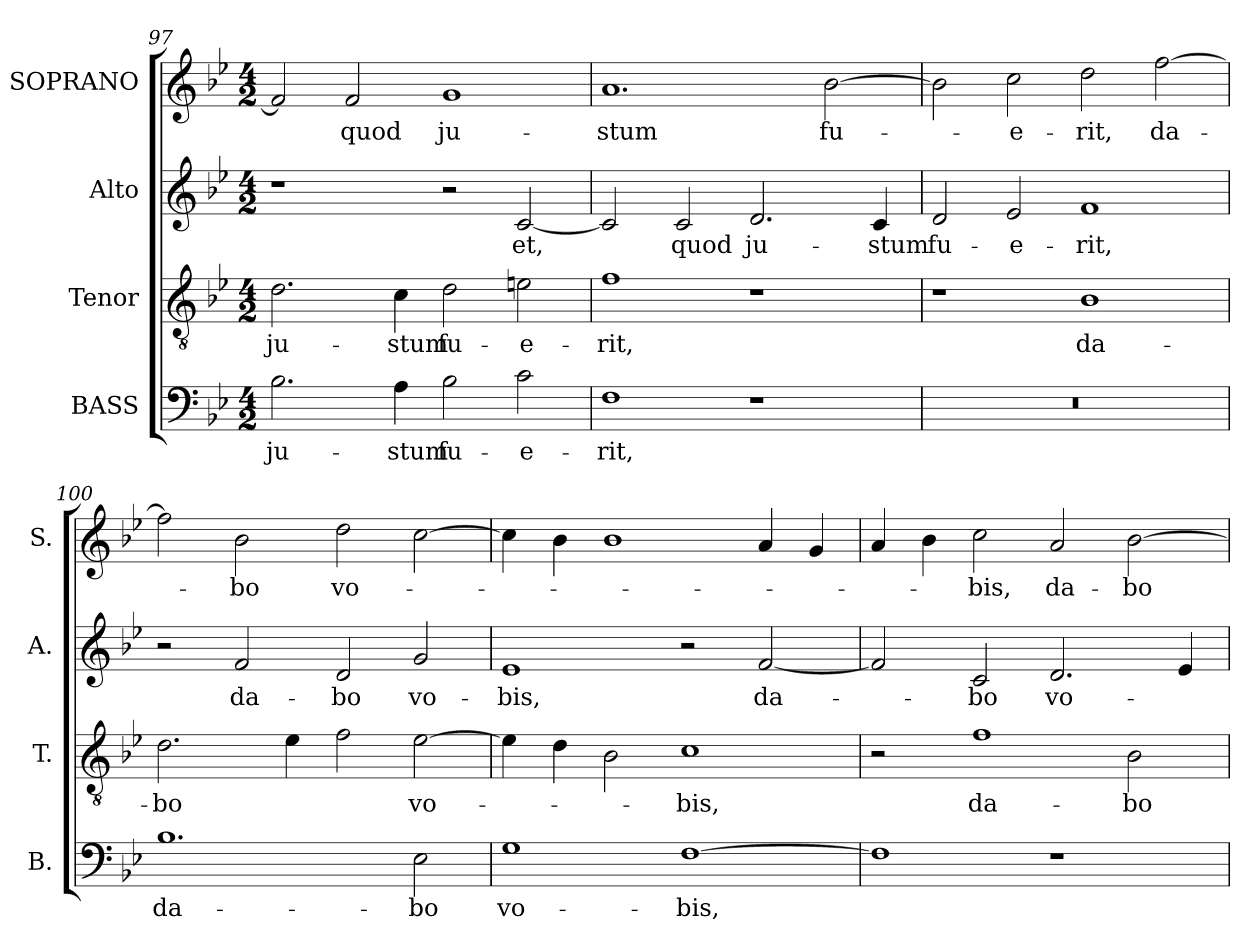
**kern	**text	**kern	**text	**kern	**text	**kern	**text
*part4	*part4	*part3	*part3	*part2	*part2	*part1	*part1
*staff4	*staff4	*staff3	*staff3	*staff2	*staff2	*staff1	*staff1
*I"BASS	*	*I"Tenor	*	*I"Alto	*	*I"SOPRANO	*
*I'B.	*	*I'T.	*	*I'A.	*	*I'S.	*
*clefF4	*	*clefGv2	*	*clefG2	*	*clefG2	*
*	*	*ITrd7c12	*	*	*	*	*
*k[b-e-]	*	*k[b-e-]	*	*k[b-e-]	*	*k[b-e-]	*
*B-:	*	*B-:	*	*B-:	*	*B-:	*
*M4/2	*	*M4/2	*	*M4/2	*	*M4/2	*
=97	=97	=97	=97	=97	=97	=97	=97
!	!LO:LY:b:color=#000000	!	!	!	!	!	!
!	!	!	!LO:LY:b:color=#000000	!	!	!	!
2.B-i\	ju-	2.Di\	ju-	1r	.	2fi/]	.
!	!	!	!	!	!	!	!LO:LY:b:color=#000000
.	.	.	.	.	.	2fi/	quod
!	!LO:LY:b:color=#000000	!	!	!	!	!	!
!	!	!	!LO:LY:b:color=#000000	!	!	!	!
4Ai\	-stum	4Ci\	-stum	.	.	.	.
!	!LO:LY:b:color=#000000	!	!	!	!	!	!
!	!	!	!LO:LY:b:color=#000000	!	!	!	!
!	!	!	!	!	!	!	!LO:LY:b:color=#000000
2B-i\	fu-	2Di\	fu-	2r	.	1gi	ju-
!	!LO:LY:b:color=#000000	!	!	!	!	!	!
!	!	!	!LO:LY:b:color=#000000	!	!	!	!
!	!	!	!	!	!LO:LY:b:color=#000000	!	!
2ci\	-e-	2Eni\	-e-	[2ci/	et,	.	.
=98	=98	=98	=98	=98	=98	=98	=98
!	!LO:LY:b:color=#000000	!	!	!	!	!	!
!	!	!	!LO:LY:b:color=#000000	!	!	!	!
!	!	!	!	!	!	!	!LO:LY:b:color=#000000
1Fi	-rit,	1Fi	-rit,	2ci/]	.	1.ai	-stum
!	!	!	!	!	!LO:LY:b:color=#000000	!	!
.	.	.	.	2ci/	quod	.	.
!	!	!	!	!	!LO:LY:b:color=#000000	!	!
1r	.	1r	.	2.di/	ju-	.	.
!	!	!	!	!	!	!	!LO:LY:b:color=#000000
.	.	.	.	.	.	[2b-i\	fu-
!	!	!	!	!	!LO:LY:b:color=#000000	!	!
.	.	.	.	4ci/	-stum	.	.
!!LO:LB:g=z
=99	=99	=99	=99	=99	=99	=99	=99
!LO:N:vis=1	!	!	!	!	!	!	!
!	!	!	!	!	!LO:LY:b:color=#000000	!	!
0r	.	1r	.	2di/	fu-	2b-i\]	.
!	!	!	!	!	!LO:LY:b:color=#000000	!	!
!	!	!	!	!	!	!	!LO:LY:b:color=#000000
.	.	.	.	2e-i/	-e-	2cci\	-e-
!	!	!	!LO:LY:b:color=#000000	!	!	!	!
!	!	!	!	!	!LO:LY:b:color=#000000	!	!
!	!	!	!	!	!	!	!LO:LY:b:color=#000000
.	.	1BB-i	da-	1fi	-rit,	2ddi\	-rit,
!	!	!	!	!	!	!	!LO:LY:b:color=#000000
.	.	.	.	.	.	[2ffi\	da-
=100	=100	=100	=100	=100	=100	=100	=100
!	!LO:LY:b:color=#000000	!	!	!	!	!	!
!	!	!	!LO:LY:b:color=#000000	!	!	!	!
1.B-i	da-	2.Di\	-bo	2r	.	2ffi\]	.
!	!	!	!	!	!LO:LY:b:color=#000000	!	!
!	!	!	!	!	!	!	!LO:LY:b:color=#000000
.	.	.	.	2fi/	da-	2b-i\	-bo
.	.	4E-i\	.	.	.	.	.
!	!	!	!	!	!LO:LY:b:color=#000000	!	!
!	!	!	!	!	!	!	!LO:LY:b:color=#000000
.	.	2Fi\	.	2di/	-bo	2ddi\	vo-
!	!LO:LY:b:color=#000000	!	!	!	!	!	!
!	!	!	!LO:LY:b:color=#000000	!	!	!	!
!	!	!	!	!	!LO:LY:b:color=#000000	!	!
2E-i\	-bo	[2E-i\	vo-	2gi/	vo-	[2cci\	.
=101	=101	=101	=101	=101	=101	=101	=101
!	!LO:LY:b:color=#000000	!	!	!	!	!	!
!	!	!	!	!	!LO:LY:b:color=#000000	!	!
1Gi	vo-	4E-i\]	.	1e-i	-bis,	4cci\]	.
.	.	4Di\	.	.	.	4b-i\	.
.	.	2BB-i\	.	.	.	1b-i	.
!	!LO:LY:b:color=#000000	!	!	!	!	!	!
!	!	!	!LO:LY:b:color=#000000	!	!	!	!
[1Fi	-bis,	1Ci	-bis,	2r	.	.	.
!	!	!	!	!	!LO:LY:b:color=#000000	!	!
.	.	.	.	[2fi/	da-	4ai/	.
.	.	.	.	.	.	4gi/	.
=102	=102	=102	=102	=102	=102	=102	=102
1Fi]	.	2r	.	2fi/]	.	4ai/	.
.	.	.	.	.	.	4b-i\	.
!	!	!	!LO:LY:b:color=#000000	!	!	!	!
!	!	!	!	!	!LO:LY:b:color=#000000	!	!
!	!	!	!	!	!	!	!LO:LY:b:color=#000000
.	.	1Fi	da-	2ci/	-bo	2cci\	-bis,
!	!	!	!	!	!LO:LY:b:color=#000000	!	!
!	!	!	!	!	!	!	!LO:LY:b:color=#000000
1r	.	.	.	2.di/	vo-	2ai/	da-
!	!	!	!LO:LY:b:color=#000000	!	!	!	!
!	!	!	!	!	!	!	!LO:LY:b:color=#000000
.	.	2BB-i\	-bo	.	.	[2b-i\	-bo
.	.	.	.	4e-i/	.	.	.
=	=	=	=	=	=	=	=
*-	*-	*-	*-	*-	*-	*-	*-
